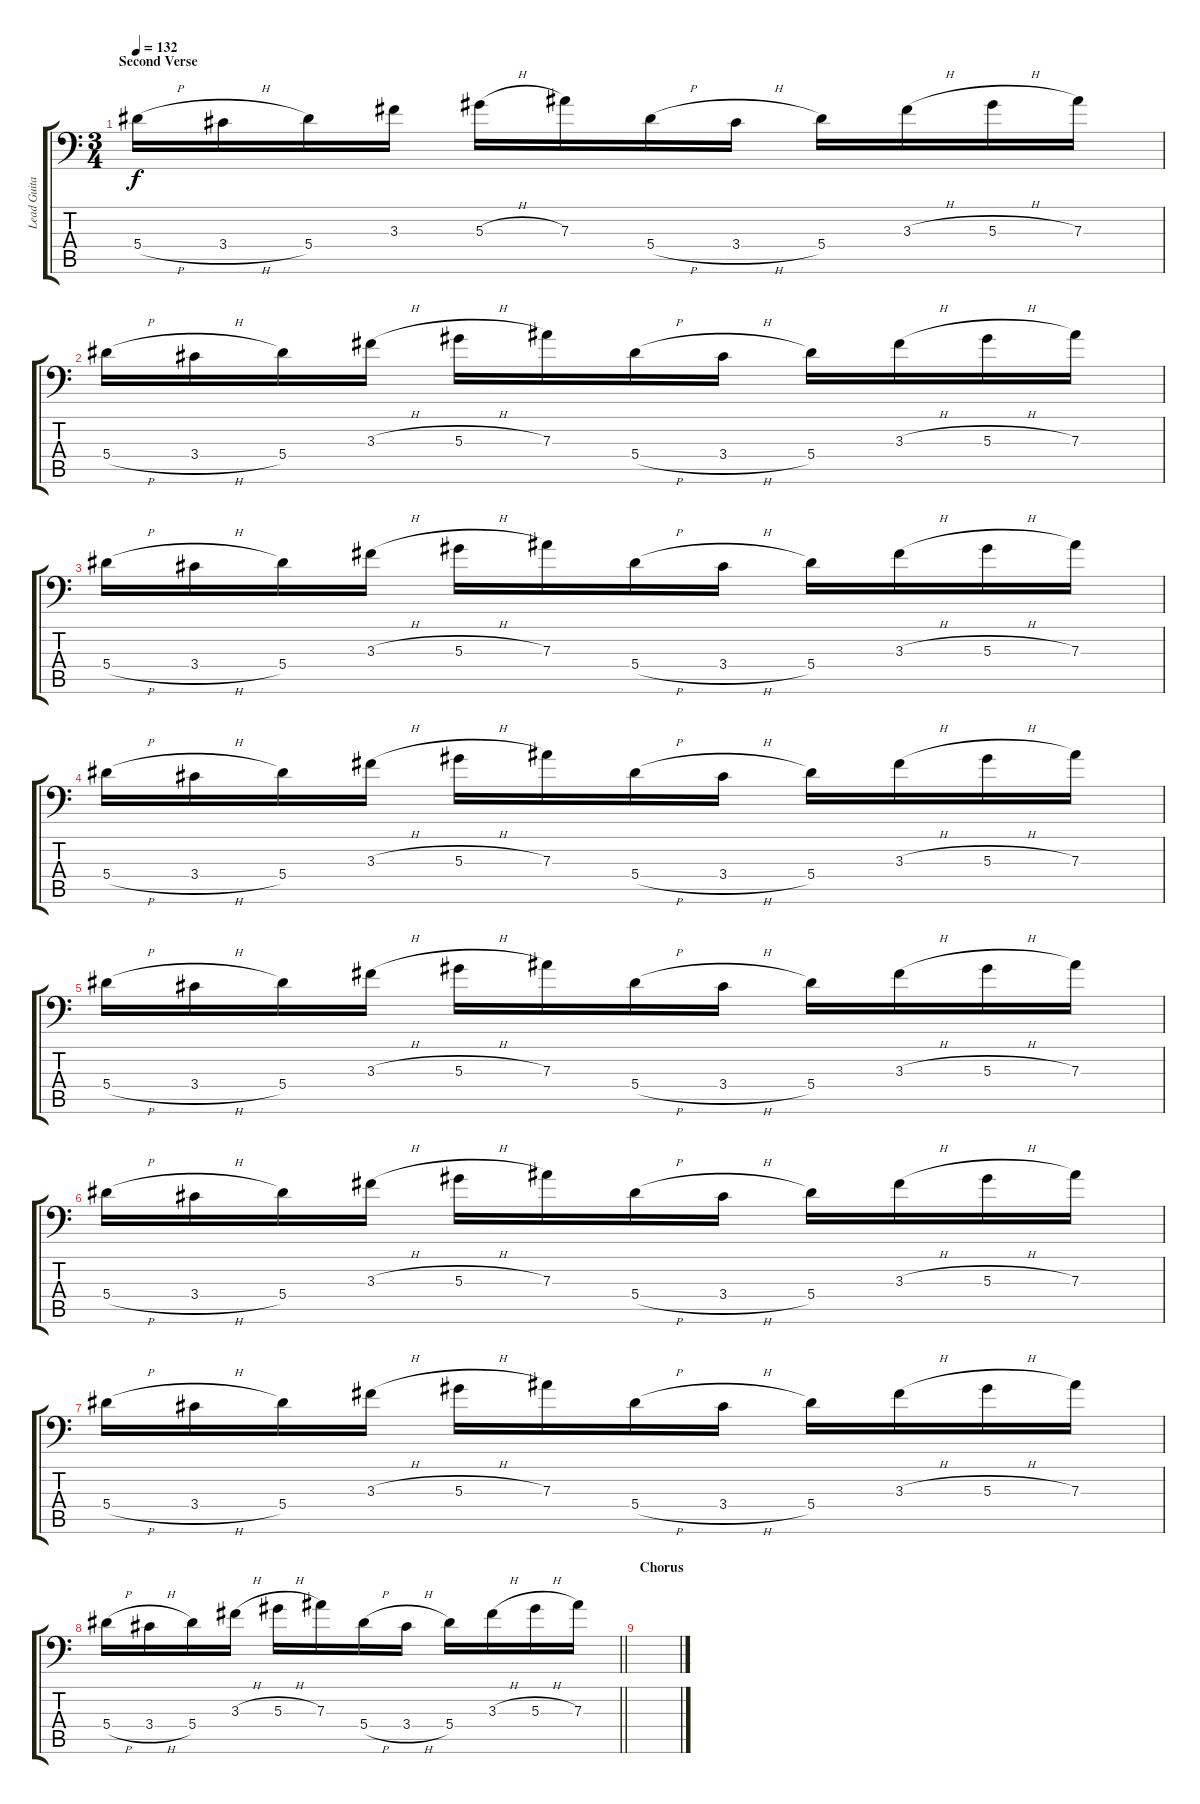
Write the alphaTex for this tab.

\track ("Lead Guitar 1" "Lead Guita") {instrument distortionguitar}
\staff {score tabs}
\tuning (C4 G3 Eb3 Bb2 F2 Bb1) {hide}
\ts (3 4)
\section ("" "Second Verse")
\tempo 132
\clef f4
\ks c
5.4{h}.16{dy f} 3.4{h}.16 5.4.16 3.3.16 5.3{h}.16 7.3.16 5.4{h}.16 3.4{h}.16 5.4.16 3.3{h}.16 5.3{h}.16 7.3.16 |
5.4{h}.16 3.4{h}.16 5.4.16 3.3{h}.16 5.3{h}.16 7.3.16 5.4{h}.16 3.4{h}.16 5.4.16 3.3{h}.16 5.3{h}.16 7.3.16 |
5.4{h}.16 3.4{h}.16 5.4.16 3.3{h}.16 5.3{h}.16 7.3.16 5.4{h}.16 3.4{h}.16 5.4.16 3.3{h}.16 5.3{h}.16 7.3.16 |
5.4{h}.16 3.4{h}.16 5.4.16 3.3{h}.16 5.3{h}.16 7.3.16 5.4{h}.16 3.4{h}.16 5.4.16 3.3{h}.16 5.3{h}.16 7.3.16 |
5.4{h}.16 3.4{h}.16 5.4.16 3.3{h}.16 5.3{h}.16 7.3.16 5.4{h}.16 3.4{h}.16 5.4.16 3.3{h}.16 5.3{h}.16 7.3.16 |
5.4{h}.16 3.4{h}.16 5.4.16 3.3{h}.16 5.3{h}.16 7.3.16 5.4{h}.16 3.4{h}.16 5.4.16 3.3{h}.16 5.3{h}.16 7.3.16 |
5.4{h}.16 3.4{h}.16 5.4.16 3.3{h}.16 5.3{h}.16 7.3.16 5.4{h}.16 3.4{h}.16 5.4.16 3.3{h}.16 5.3{h}.16 7.3.16 |
\barLineRight lightlight
5.4{h}.16 3.4{h}.16 5.4.16 3.3{h}.16 5.3{h}.16 7.3.16 5.4{h}.16 3.4{h}.16 5.4.16 3.3{h}.16 5.3{h}.16 7.3.16 |
\section ("" "Chorus")
